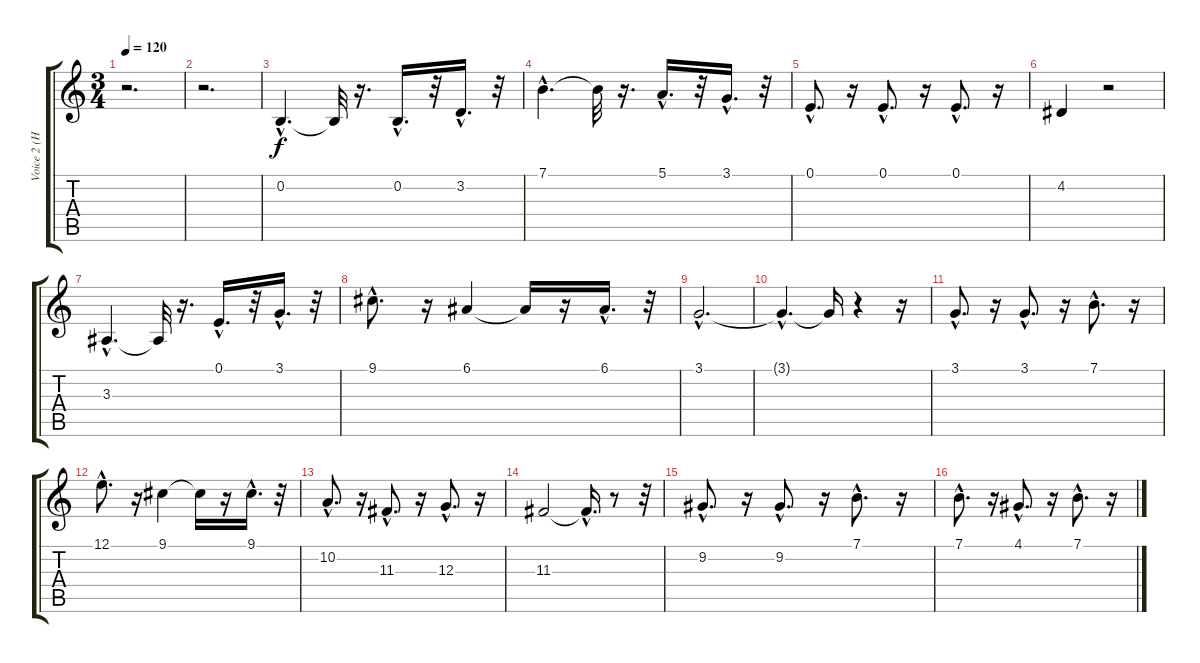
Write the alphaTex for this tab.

\track ("Voice 2 (Harmony) " "Voice 2 (H") {instrument voiceoohs}
\staff {score tabs}
\tuning (E4 B3 G3 D3 A2 E2) {hide}
\ts (3 4)
\tempo 120
\clef g2
\ks c
r.2{d dy f instrument voiceoohs} |
r.2{d} |
0.2{hac}.4{d} 0.2{t}.32 r.16{d} 0.2{hac}.16{d} r.32 3.2{hac}.16{d} r.32 |
7.1{hac}.4{d} 7.1{t}.32 r.16{d} 5.1{hac}.16{d} r.32 3.1{hac}.16{d} r.32 |
0.1{hac}.8{d} r.16 0.1{hac}.8{d} r.16 0.1{hac}.8{d} r.16 |
4.2.4 r.2 |
3.3{hac}.4{d} 3.3{t}.32 r.16{d} 0.1{hac}.16{d} r.32 3.1{hac}.16{d} r.32 |
9.1{hac}.8{d} r.16 6.1.4 6.1{t}.16 r.16 6.1{hac}.16{d} r.32 |
3.1{hac}.2{d} |
3.1{hac t}.4{d} 3.1{t}.16 r.4 r.16 |
3.1{hac}.8{d} r.16 3.1{hac}.8{d} r.16 7.1{hac}.8{d} r.16 |
12.1{hac}.8{d} r.16 9.1.4 9.1{t}.16 r.16 9.1{hac}.16{d} r.32 |
10.2{hac}.8{d} r.16 11.3{hac}.8{d} r.16 12.3{hac}.8{d} r.16 |
11.3.2 11.3{hac t}.16{d} r.8 r.32 |
9.2{hac}.8{d} r.16 9.2{hac}.8{d} r.16 7.1{hac}.8{d} r.16 |
7.1{hac}.8{d} r.16 4.1{hac}.8{d} r.16 7.1{hac}.8{d} r.16
